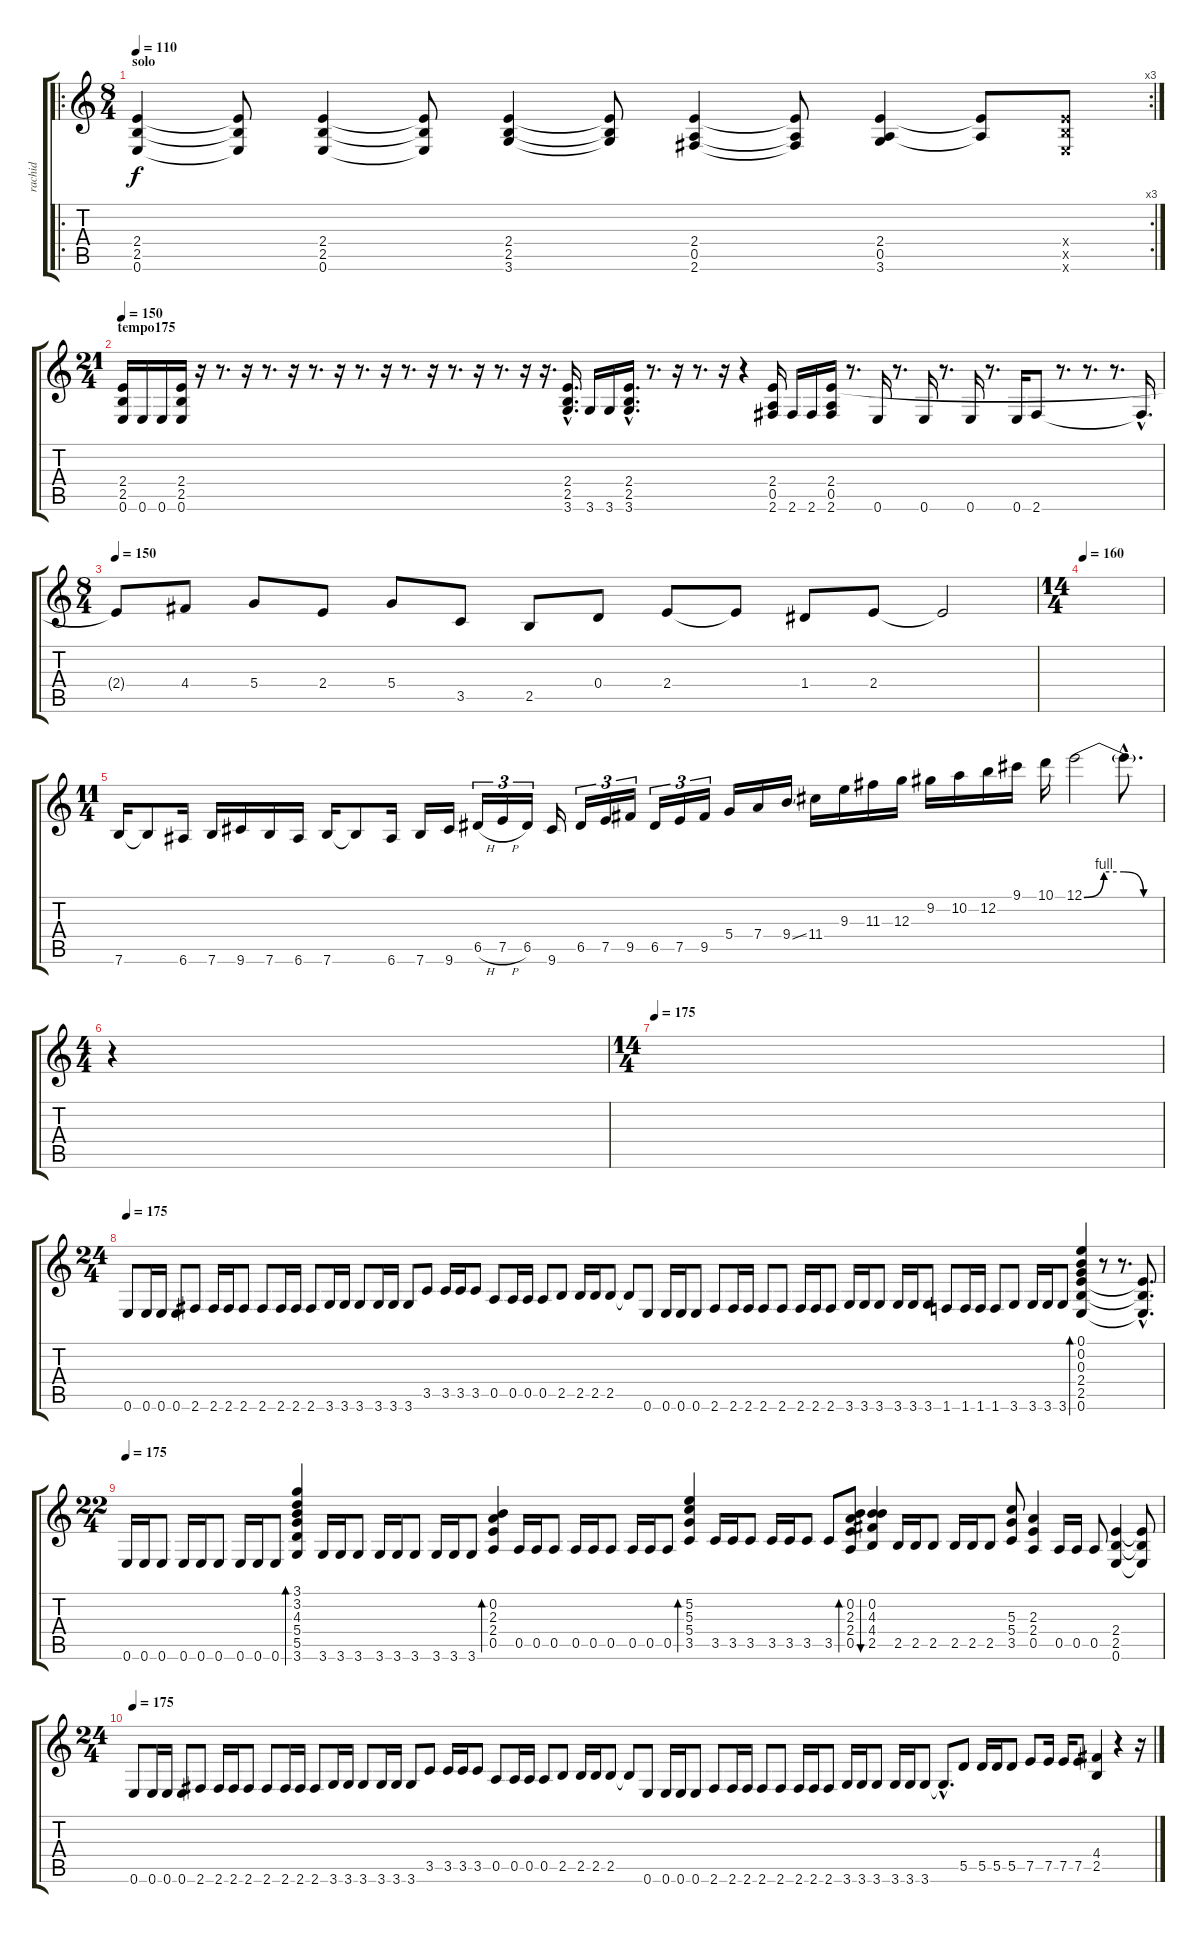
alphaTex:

\track ("rachid" "rachid") {instrument distortionguitar}
\staff {score tabs}
\tuning (E4 B3 G3 D3 A2 E2) {hide}
\ro
\rc 3
\ts (8 4)
\section ("" "solo")
\tempo 110
\clef g2
\ks c
(2.4 2.5 0.6).4{dy f} (2.4{t} 2.5{t} 0.6{t}).8 (2.4 2.5 0.6).4 (2.4{t} 2.5{t} 0.6{t}).8 (2.4 2.5 3.6).4 (2.4{t} 2.5{t} 3.6{t}).8 (2.4 0.5 2.6).4 (2.4{t} 0.5{t} 2.6{t}).8 (2.4 0.5 3.6).4 (2.4{t} 0.5{t}).8 (2.4{x} 2.5{x} 0.6{x}).8 |
\ts (21 4)
\section ("" "tempo175")
\tempo 150
(2.4 2.5 0.6).16 0.6.16 0.6.16 (2.4 2.5 0.6).16 r.16 r.8{d} r.16 r.8{d} r.16 r.8{d} r.16 r.8{d} r.16 r.8{d} r.16 r.8{d} r.16 r.8{d} r.16 r.16{d} (2.4{hac} 2.5{hac} 3.6{hac}).16{d} 3.6.16 3.6.16 (2.4{hac} 2.5{hac} 3.6{hac}).16{d} r.8{d} r.16 r.8{d} r.16 r.4 (2.4 0.5 2.6).16 2.6.16 2.6.16 (2.4 0.5 2.6).16 r.8{d} 0.6.16 r.8{d} 0.6.16 r.8{d} 0.6.16 r.8{d} 0.6.16 2.6.8 r.8{d} r.8{d} r.8{d} 2.6{hac t}.16{d} |
\ts (8 4)
\tempo 150
2.4{t}.8 4.4.8 5.4.8 2.4.8 5.4.8 3.5.8 2.5.8 0.4.8 2.4.8 2.4{t}.8 1.4.8 2.4.8 2.4{t}.2 |
\ts (14 4)
\tempo 160
|
\ts (11 4)
7.6.16 7.6{t}.8 6.6.16 7.6.16 9.6.16 7.6.16 6.6.16 7.6.16 7.6{t}.8 6.6.16 7.6.16 9.6.16 6.5{h}.16{tu (3 2)} 7.5{h}.16{tu (3 2)} 6.5.16{tu (3 2)} 9.6.16 6.5.16{tu (3 2)} 7.5.16{tu (3 2)} 9.5.16{tu (3 2)} 6.5.16{tu (3 2)} 7.5.16{tu (3 2)} 9.5.16{tu (3 2)} 5.4.16 7.4.16 9.4{ss}.16 11.4.16 9.3.16 11.3.16 12.3.16 9.2.16 10.2.16 12.2.16 9.1.16 10.1.16 12.1{be (custom 0 0 15 4 30 4 45 0 60 0)}.2 12.1{hac t}.8{d} |
\ts (4 4)
r.4 |
\ts (14 4)
\tempo 175
|
\ts (24 4)
\tempo 175
0.6.8 0.6.16 0.6.16 0.6.8 2.6.8 2.6.16 2.6.16 2.6.8 2.6.8 2.6.16 2.6.16 2.6.8 3.6.16 3.6.16 3.6.8 3.6.16 3.6.16 3.6.8 3.5.8 3.5.16 3.5.16 3.5.8 0.5.8 0.5.16 0.5.16 0.5.8 2.5.8 2.5.16 2.5.16 2.5.8 2.5{t}.8 0.6.8 0.6.16 0.6.16 0.6.8 2.6.8 2.6.16 2.6.16 2.6.8 2.6.8 2.6.16 2.6.16 2.6.8 3.6.16 3.6.16 3.6.8 3.6.16 3.6.16 3.6.8 1.6.8 1.6.16 1.6.16 1.6.8 3.6.8 3.6.16 3.6.16 3.6.8 (0.1 0.2 0.3 2.4 2.5 0.6).4{bd 60} r.8 r.8{d} (2.4{hac t} 2.5{hac t} 0.6{hac t}).8{d} |
\ts (22 4)
\tempo 175
0.6.16 0.6.16 0.6.8 0.6.16 0.6.16 0.6.8 0.6.16 0.6.16 0.6.8 (3.1 3.2 4.3 5.4 5.5 3.6).4{bd 60} 3.6.16 3.6.16 3.6.8 3.6.16 3.6.16 3.6.8 3.6.16 3.6.16 3.6.8 (0.2 2.3 2.4 0.5).4{bd 60} 0.5.16 0.5.16 0.5.8 0.5.16 0.5.16 0.5.8 0.5.16 0.5.16 0.5.8 (5.2 5.3 5.4 3.5).4{bd 60} 3.5.16 3.5.16 3.5.8 3.5.16 3.5.16 3.5.8 3.5.8 (0.2 2.3 2.4 0.5).8{bd 60} (0.2 4.3 4.4 2.5).4{bu 60} 2.5.16 2.5.16 2.5.8 2.5.16 2.5.16 2.5.8 (5.3 5.4 3.5).8 (2.3 2.4 0.5).4 0.5.16 0.5.16 0.5.8 (2.4 2.5 0.6).4 (2.4{t} 2.5{t} 0.6{t}).8 |
\ts (24 4)
\tempo 175
0.6.8 0.6.16 0.6.16 0.6.8 2.6.8 2.6.16 2.6.16 2.6.8 2.6.8 2.6.16 2.6.16 2.6.8 3.6.16 3.6.16 3.6.8 3.6.16 3.6.16 3.6.8 3.5.8 3.5.16 3.5.16 3.5.8 0.5.8 0.5.16 0.5.16 0.5.8 2.5.8 2.5.16 2.5.16 2.5.8 2.5{t}.8 0.6.8 0.6.16 0.6.16 0.6.8 2.6.8 2.6.16 2.6.16 2.6.8 2.6.8 2.6.16 2.6.16 2.6.8 3.6.16 3.6.16 3.6.8 3.6.16 3.6.16 3.6.8 3.6{hac t}.8{d} 5.5.8 5.5.16 5.5.16 5.5.8 7.5.8 7.5.16 7.5.16 7.5.8 (4.4 2.5).4 r.4 r.16
